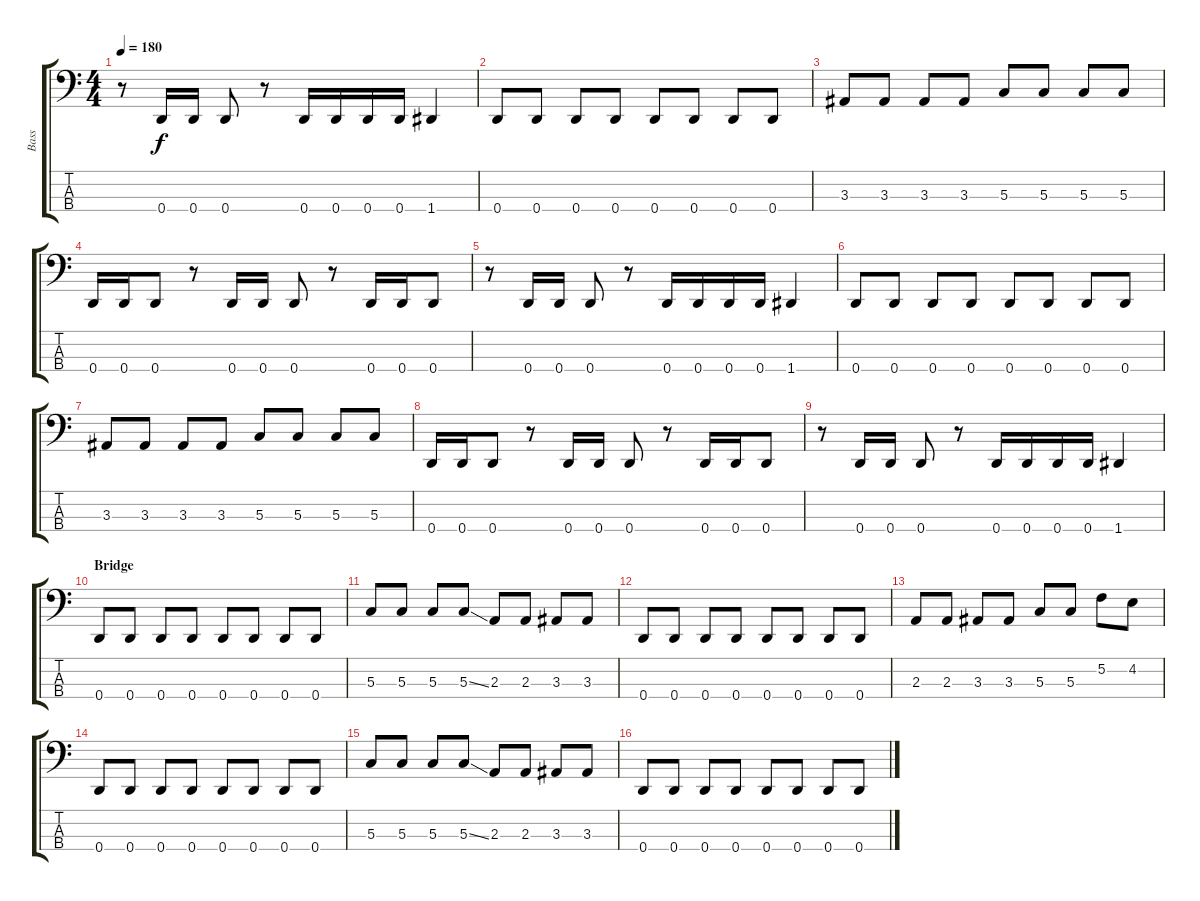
\track ("Bass" "Bass") {instrument electricbassfinger}
\staff {score tabs}
\tuning (F2 C2 G1 D1) {hide}
\ts (4 4)
\tempo 180
\clef f4
\ks c
r.8{dy f} 0.4.16 0.4.16 0.4.8 r.8 0.4.16 0.4.16 0.4.16 0.4.16 1.4.4 |
0.4.8 0.4.8 0.4.8 0.4.8 0.4.8 0.4.8 0.4.8 0.4.8 |
3.3.8 3.3.8 3.3.8 3.3.8 5.3.8 5.3.8 5.3.8 5.3.8 |
0.4.16 0.4.16 0.4.8 r.8 0.4.16 0.4.16 0.4.8 r.8 0.4.16 0.4.16 0.4.8 |
r.8 0.4.16 0.4.16 0.4.8 r.8 0.4.16 0.4.16 0.4.16 0.4.16 1.4.4 |
0.4.8 0.4.8 0.4.8 0.4.8 0.4.8 0.4.8 0.4.8 0.4.8 |
3.3.8 3.3.8 3.3.8 3.3.8 5.3.8 5.3.8 5.3.8 5.3.8 |
0.4.16 0.4.16 0.4.8 r.8 0.4.16 0.4.16 0.4.8 r.8 0.4.16 0.4.16 0.4.8 |
r.8 0.4.16 0.4.16 0.4.8 r.8 0.4.16 0.4.16 0.4.16 0.4.16 1.4.4 |
\section ("" "Bridge")
0.4.8 0.4.8 0.4.8 0.4.8 0.4.8 0.4.8 0.4.8 0.4.8 |
5.3.8 5.3.8 5.3.8 5.3{ss}.8 2.3.8 2.3.8 3.3.8 3.3.8 |
0.4.8 0.4.8 0.4.8 0.4.8 0.4.8 0.4.8 0.4.8 0.4.8 |
2.3.8 2.3.8 3.3.8 3.3.8 5.3.8 5.3.8 5.2.8 4.2.8 |
0.4.8 0.4.8 0.4.8 0.4.8 0.4.8 0.4.8 0.4.8 0.4.8 |
5.3.8 5.3.8 5.3.8 5.3{ss}.8 2.3.8 2.3.8 3.3.8 3.3.8 |
0.4.8 0.4.8 0.4.8 0.4.8 0.4.8 0.4.8 0.4.8 0.4.8
